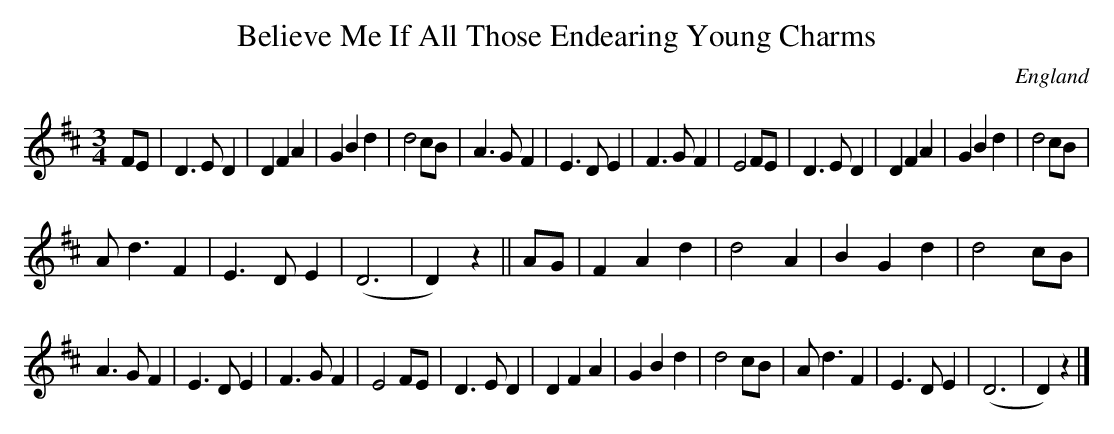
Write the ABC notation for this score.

X:1
T:Believe Me If All Those Endearing Young Charms
M:3/4
O:England
K:D major
FE|\
D3E D2| D2F2A2| G2B2d2| d4 cB| \
A3G F2| E3D E2| F3G F2| E4 FE| \
D3E D2| D2F2A2| G2B2d2| d4 cB|
Ad3 F2| E3D E2| (D6 | D2) z2|| \
AG|\
F2A2 d2| d4 A2| B2G2d2| d4 cB|
A3GF2 | E3DE2| F3GF2| E4 FE|\
D3ED2| D2F2A2| G2B2d2| d4 cB|\
Ad3 F2| E3DE2| (D6 |D2) z2 |]
